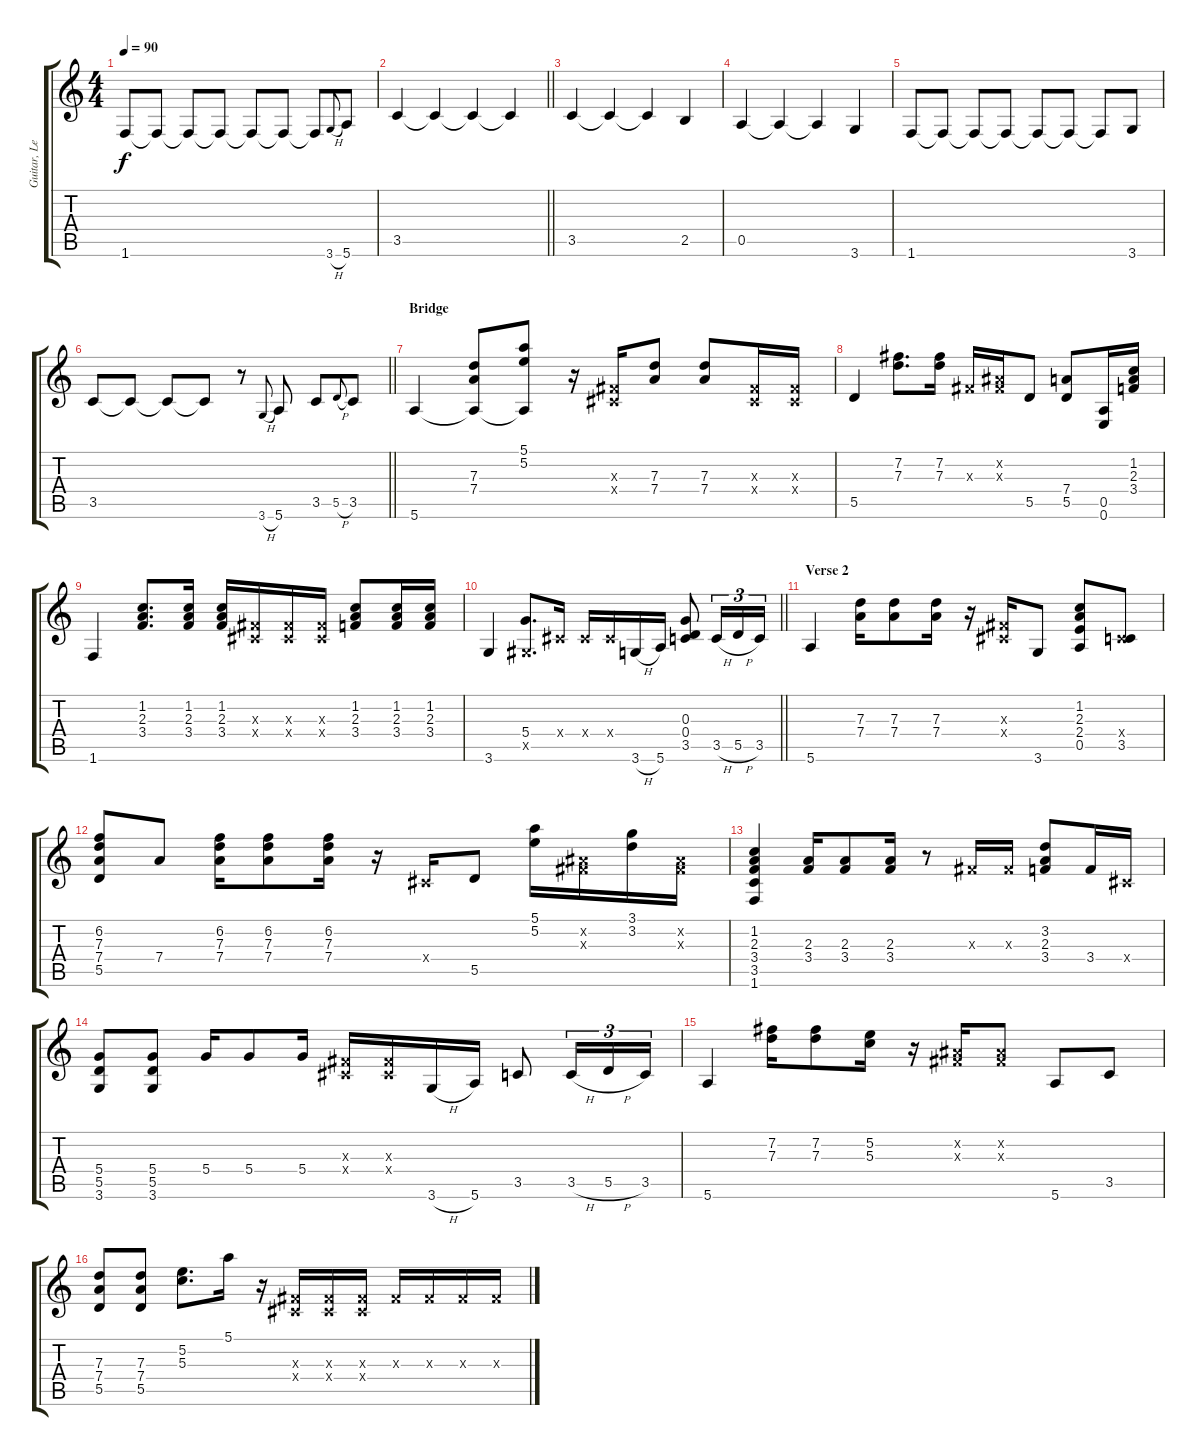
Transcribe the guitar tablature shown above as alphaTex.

\track ("Guitar, Lead (Edge)" "Guitar, Le") {mute instrument overdrivenguitar}
\staff {score tabs}
\tuning (E4 B3 G3 D3 A2 E2) {hide}
\ts (4 4)
\tempo 90
\clef g2
\ks c
1.6.8{dy f} 1.6{t}.8 1.6{t}.8 1.6{t}.8 1.6{t}.8 1.6{t}.8 1.6{t}.8 3.6{h}.8{gr onbeat} 5.6.8 |
\barLineRight lightlight
3.5.4 3.5{t}.4 3.5{t}.4 3.5{t}.4 |
3.5.4 3.5{t}.4 3.5{t}.4 2.5.4 |
0.5.4 0.5{t}.4 0.5{t}.4 3.6.4 |
1.6.8 1.6{t}.8 1.6{t}.8 1.6{t}.8 1.6{t}.8 1.6{t}.8 1.6{t}.8 3.6.8 |
\barLineRight lightlight
3.5.8 3.5{t}.8 3.5{t}.8 3.5{t}.8 r.8 3.6{h}.8{gr onbeat} 5.6.8 3.5.8 5.5{h}.8{gr onbeat} 3.5.8 |
\section ("" "Bridge")
5.6.4 (7.3 7.4 5.6{t}).8 (5.1 5.2 5.6{t}).8 r.16 (-1.3{x} -1.4{x}).16 (7.3 7.4).8 (7.3 7.4).8 (-1.3{x} -1.4{x}).16 (-1.3{x} -1.4{x}).16 |
5.5.4 (7.2 7.3).8{d} (7.2 7.3).16 -1.3{x}.16 (-1.2{x} -1.3{x}).16 5.5.8 (7.4 5.5).8 (0.5 0.6).16 (1.2 2.3 3.4).16 |
1.6.4 (1.2 2.3 3.4).8{d} (1.2 2.3 3.4).16 (1.2 2.3 3.4).16 (-1.3{x} -1.4{x}).16 (-1.3{x} -1.4{x}).16 (-1.3{x} -1.4{x}).16 (1.2 2.3 3.4).8 (1.2 2.3 3.4).16 (1.2 2.3 3.4).16 |
\barLineRight lightlight
3.6.4 (5.4 -1.5{x}).8{d} -1.4{x}.16 -1.4{x}.16 -1.4{x}.16 3.6{h}.16 5.6.16 (0.3 0.4 3.5).8 3.5{h}.16{tu (3 2)} 5.5{h}.16{tu (3 2)} 3.5.16{tu (3 2)} |
\section ("" "Verse 2")
5.6.4 (7.3 7.4).16 (7.3 7.4).8 (7.3 7.4).16 r.16 (-1.3{x} -1.4{x}).16 3.6.8 (1.2 2.3 2.4 0.5).8 (-1.4{x} 3.5).8 |
(6.2 7.3 7.4 5.5).8 7.4.8 (6.2 7.3 7.4).16 (6.2 7.3 7.4).8 (6.2 7.3 7.4).16 r.16 -1.4{x}.16 5.5.8 (5.1 5.2).16 (-1.2{x} -1.3{x}).16 (3.1 3.2).16 (-1.2{x} -1.3{x}).16 |
(1.2 2.3 3.4 3.5 1.6).4 (2.3 3.4).16 (2.3 3.4).8 (2.3 3.4).16 r.8 -1.3{x}.16 -1.3{x}.16 (3.2 2.3 3.4).8 3.4.16 -1.4{x}.16 |
(5.4 5.5 3.6).8 (5.4 5.5 3.6).8 5.4.16 5.4.8 5.4.16 (-1.3{x} -1.4{x}).16 (-1.3{x} -1.4{x}).16 3.6{h}.16 5.6.16 3.5.8 3.5{h}.16{tu (3 2)} 5.5{h}.16{tu (3 2)} 3.5.16{tu (3 2)} |
5.6.4 (7.2 7.3).16 (7.2 7.3).8 (5.2 5.3).16 r.16 (-1.2{x} -1.3{x}).16 (-1.2{x} -1.3{x}).8 5.6.8 3.5.8 |
(7.3 7.4 5.5).8 (7.3 7.4 5.5).8 (5.2 5.3).8{d} 5.1.16 r.16 (-1.3{x} -1.4{x}).16 (-1.3{x} -1.4{x}).16 (-1.3{x} -1.4{x}).16 -1.3{x}.16 -1.3{x}.16 -1.3{x}.16 -1.3{x}.16
